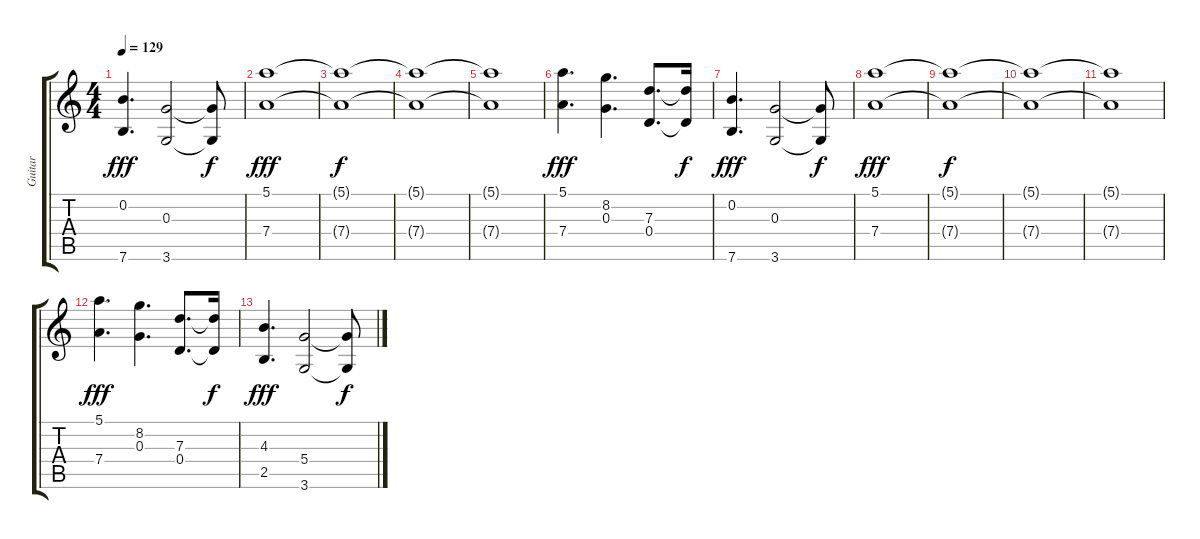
\track ("Guitar" "Guitar") {instrument distortionguitar}
\staff {score tabs}
\tuning (E4 B3 G3 D3 A2 E2) {hide}
\ts (4 4)
\tempo 129
\clef g2
\ks c
(0.2 7.6).4{d dy fff} (0.3 3.6).2 (0.3{t} 3.6{t}).8{dy f} |
(5.1 7.4).1{dy fff} |
(5.1{t} 7.4{t}).1{dy f} |
(5.1{t} 7.4{t}).1 |
(5.1{t} 7.4{t}).1 |
(5.1 7.4).4{d dy fff} (8.2 0.3).4{d} (7.3 0.4).8{d} (7.3{t} 0.4{t}).16{dy f} |
(0.2 7.6).4{d dy fff} (0.3 3.6).2 (0.3{t} 3.6{t}).8{dy f} |
(5.1 7.4).1{dy fff volume 4} |
(5.1{t} 7.4{t}).1{dy f} |
(5.1{t} 7.4{t}).1 |
(5.1{t} 7.4{t}).1 |
(5.1 7.4).4{d dy fff} (8.2 0.3).4{d} (7.3 0.4).8{d} (7.3{t} 0.4{t}).16{dy f} |
(4.3 2.5).4{d dy fff} (5.4 3.6).2 (5.4{t} 3.6{t}).8{dy f}
